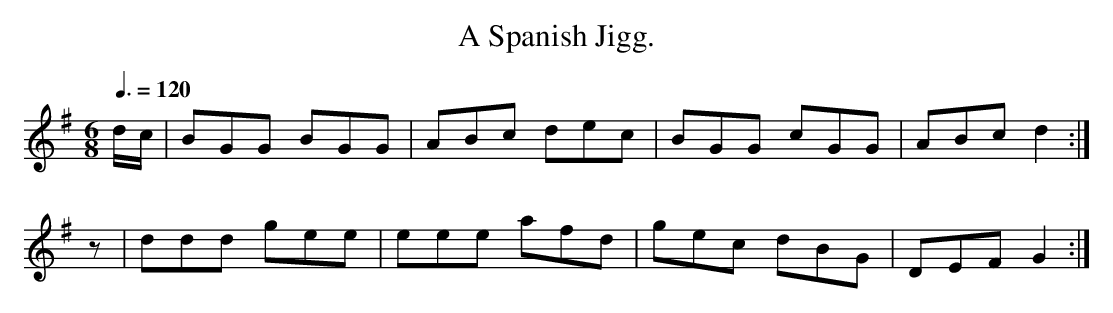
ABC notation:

X:1
T:A Spanish Jigg.
M:6/8
L:1/8
Q:3/8=120
K:G major
d/c/|BGG BGG|ABc dec|BGG cGG|ABc d2:|
z   |ddd gee|eee afd|gec dBG|DEF G2:|
